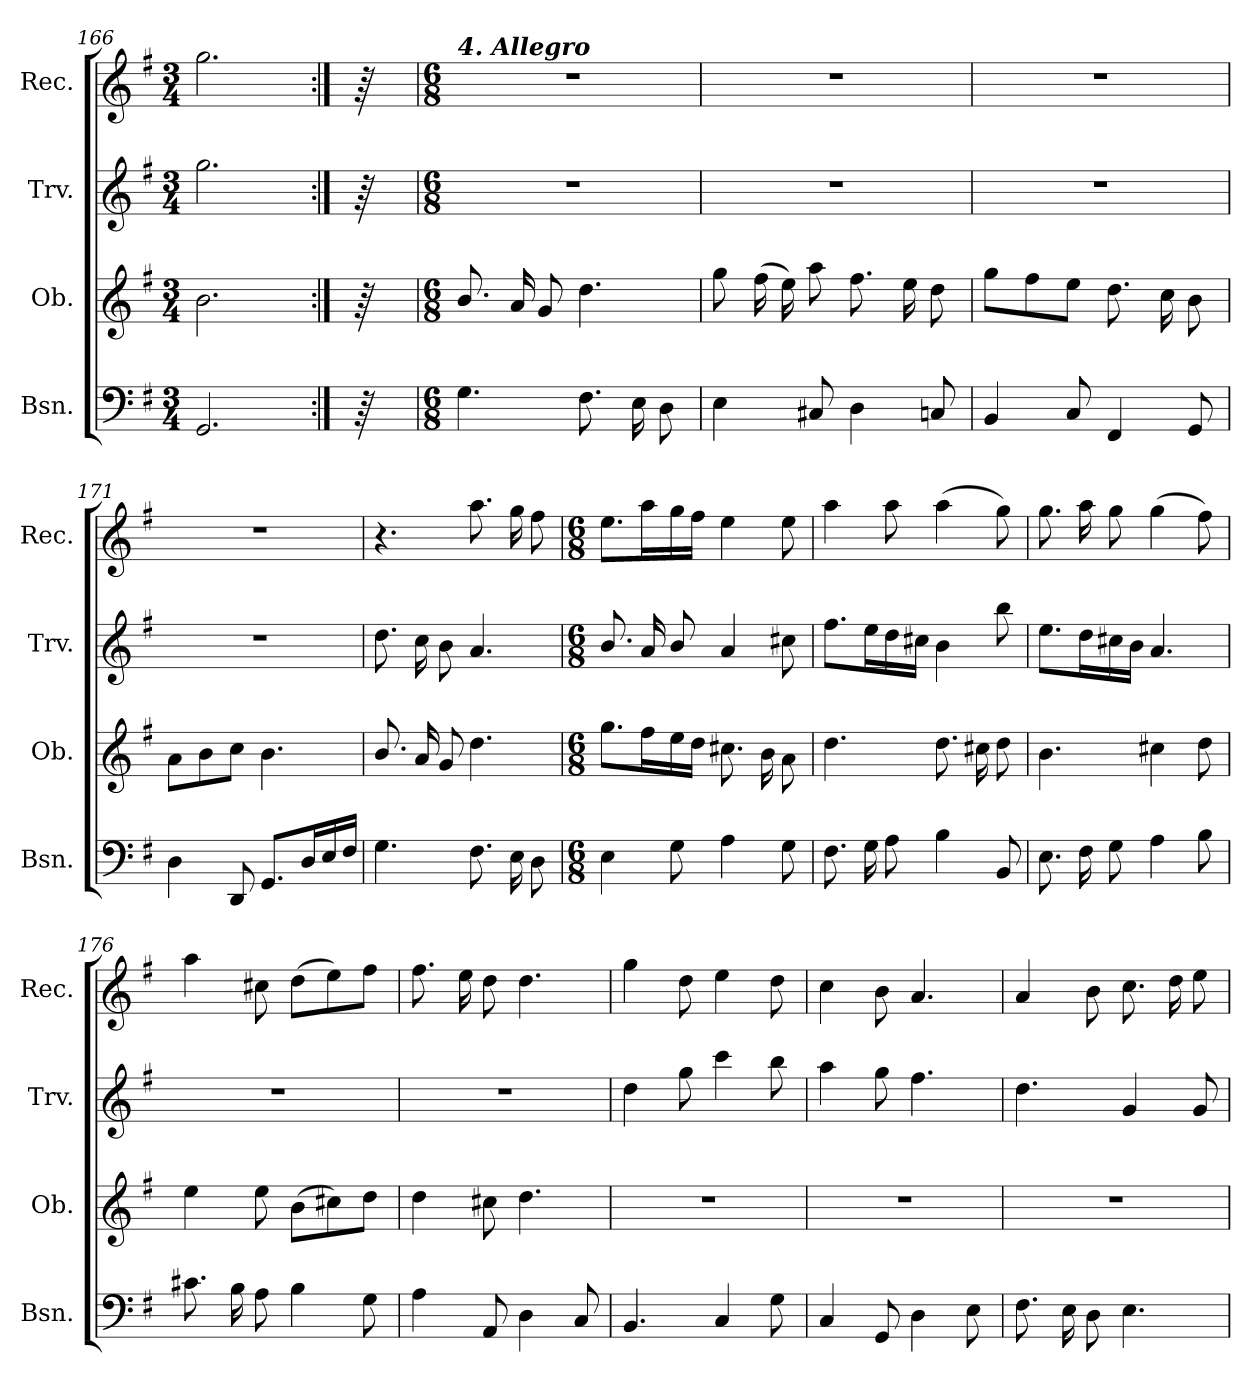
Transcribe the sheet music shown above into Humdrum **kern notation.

**kern	**kern	**kern	**kern
*part4	*part3	*part2	*part1
*staff4	*staff3	*staff2	*staff1
*I"Bsn.	*I"Ob.	*I"Trv.	*I"Rec.
*I'Bsn.	*I'Ob.	*I'Trv.	*I'Rec.
*clefF4	*clefG2	*clefG2	*clefG2
*k[f#]	*k[f#]	*k[f#]	*k[f#]
*G:	*G:	*G:	*G:
*M3/4	*M3/4	*M3/4	*M3/4
=166	=166	=166	=166
2.GG/	2.b\	2.gg\	2.gg\
=167:|!	=167:|!	=167:|!	=167:|!
64r	64r	64r	64r
!!LO:LB:g=z
=168	=168	=168	=168
*M6/8	*M6/8	*M6/8	*M6/8
!	!	!	!LO:TX:a:Bi:t=4. Allegro
!	!	!LO:N:vis=1	!LO:N:vis=1
4.G\	8.b/L	2.r	2.r
.	16a/L	.	.
.	8g/J	.	.
8.F#\L	4.dd\	.	.
16E\L	.	.	.
8D\J	.	.	.
=169	=169	=169	=169
!	!	!LO:N:vis=1	!LO:N:vis=1
4E\	8gg\L	2.r	2.r
.	(>16ff#\L	.	.
.	16ee\)	.	.
8C#X/	8aa\J	.	.
4D\	8.ff#\L	.	.
.	16ee\L	.	.
8Cn/	8dd\J	.	.
=170	=170	=170	=170
!	!	!LO:N:vis=1	!LO:N:vis=1
4BB/	8gg\L	2.r	2.r
.	8ff#\	.	.
8C/	8ee\J	.	.
4FF#/	8.dd\L	.	.
.	16cc\L	.	.
8GG/	8b\J	.	.
=171	=171	=171	=171
!	!	!LO:N:vis=1	!LO:N:vis=1
4D\	8a\L	2.r	2.r
.	8b\	.	.
8DD/	8cc\J	.	.
8.GG/L	4.b\	.	.
16D/L	.	.	.
16E/	.	.	.
16F#/JJ	.	.	.
=172	=172	=172	=172
4.G\	8.b/L	8.dd\L	4.r
.	16a/L	16cc\L	.
.	8g/J	8b\J	.
8.F#\L	4.dd\	4.a/	8.aa\L
16E\L	.	.	16gg\L
8D\J	.	.	8ff#\J
!!LO:LB:g=z
=173	=173	=173	=173
*M6/8	*M6/8	*M6/8	*M6/8
4E\	8.gg\L	8.b/L	8.ee\L
.	16ff#\L	16a/L	16aa\L
8G\	16ee\	8b/J	16gg\
.	16dd\JJ	.	16ff#\JJ
4A\	8.cc#X\L	4a/	4ee\
.	16b\L	.	.
8G\	8a\J	8cc#X\	8ee\
=174	=174	=174	=174
8.F#\L	4.dd\	8.ff#\L	4aa\
16G\L	.	16ee\L	.
8A\J	.	16dd\	8aa\
.	.	16cc#X\JJ	.
4B\	8.dd\L	4b\	(>4aa\
.	16cc#X\L	.	.
8BB/	8dd\J	8bb\	8gg\)
=175	=175	=175	=175
8.E\L	4.b\	8.ee\L	8.gg\L
16F#\L	.	16dd\L	16aa\L
8G\J	.	16cc#X\	8gg\J
.	.	16b\JJ	.
4A\	4cc#X\	4.a/	(>4gg\
8B\	8dd\	.	8ff#\)
=176	=176	=176	=176
!	!	!LO:N:vis=1	!
8.c#X\L	4ee\	2.r	4aa\
16B\L	.	.	.
8A\J	8ee\	.	8cc#X\
4B\	(>8b\L	.	(>8dd\L
.	8cc#X\)	.	8ee\)
8G\	8dd\J	.	8ff#\J
!!LO:LB:g=z
=177	=177	=177	=177
!	!	!LO:N:vis=1	!
4A\	4dd\	2.r	8.ff#\L
.	.	.	16ee\L
8AA/	8cc#X\	.	8dd\J
4D\	4.dd\	.	4.dd\
8C/	.	.	.
=178	=178	=178	=178
!	!LO:N:vis=1	!	!
4.BB/	2.r	4dd\	4gg\
.	.	8gg\	8dd\
4C/	.	4ccc\	4ee\
8G\	.	8bb\	8dd\
=179	=179	=179	=179
!	!LO:N:vis=1	!	!
4C/	2.r	4aa\	4cc\
8GG/	.	8gg\	8b\
4D\	.	4.ff#\	4.a/
8E\	.	.	.
=180	=180	=180	=180
!	!LO:N:vis=1	!	!
8.F#\L	2.r	4.dd\	4a/
16E\L	.	.	.
8D\J	.	.	8b\
4.E\	.	4g/	8.cc\L
.	.	.	16dd\L
.	.	8g/	8ee\J
=	=	=	=
*-	*-	*-	*-
